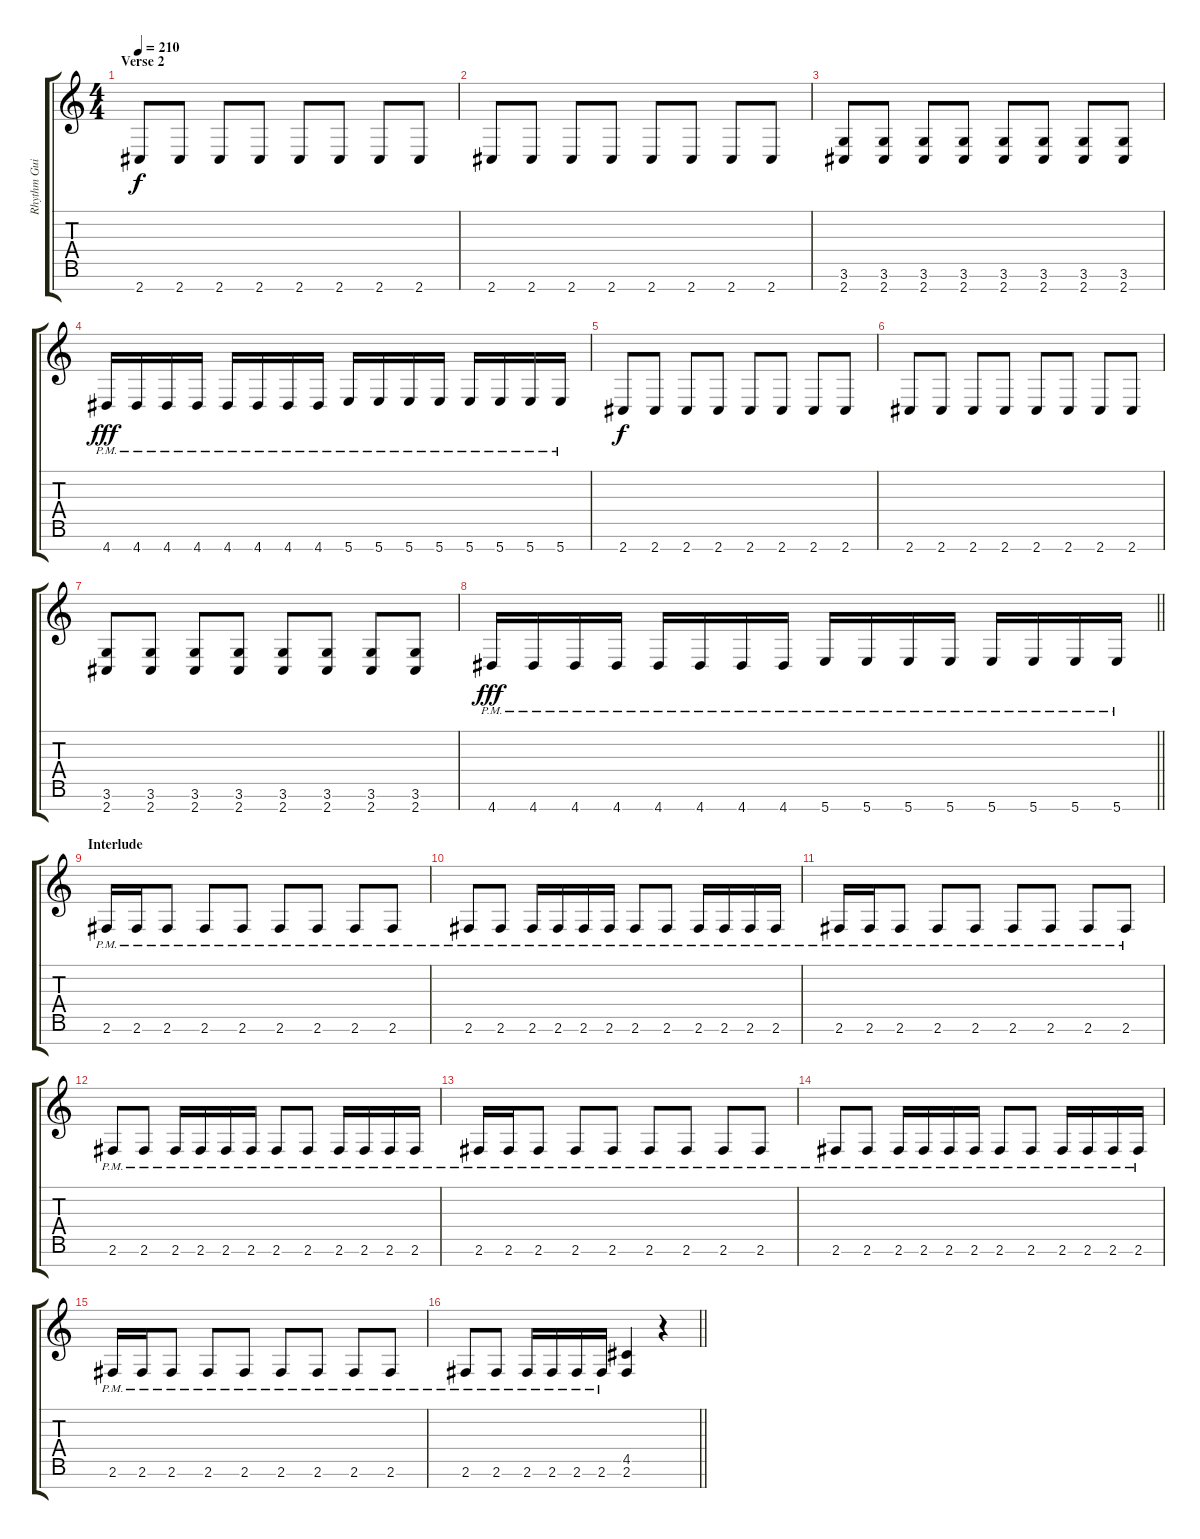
\track ("Rhythm Guitar 2" "Rhythm Gui") {instrument overdrivenguitar}
\staff {score tabs}
\tuning (E4 B3 G3 D3 A2 E2 B1) {hide}
\ts (4 4)
\section ("" "Verse 2")
\tempo 210
\clef g2
\ks c
2.7.8{dy f} 2.7.8 2.7.8 2.7.8 2.7.8 2.7.8 2.7.8 2.7.8 |
2.7.8 2.7.8 2.7.8 2.7.8 2.7.8 2.7.8 2.7.8 2.7.8 |
(3.6 2.7).8 (3.6 2.7).8 (3.6 2.7).8 (3.6 2.7).8 (3.6 2.7).8 (3.6 2.7).8 (3.6 2.7).8 (3.6 2.7).8 |
4.7{pm}.16{dy fff} 4.7{pm}.16 4.7{pm}.16 4.7{pm}.16 4.7{pm}.16 4.7{pm}.16 4.7{pm}.16 4.7{pm}.16 5.7{pm}.16 5.7{pm}.16 5.7{pm}.16 5.7{pm}.16 5.7{pm}.16 5.7{pm}.16 5.7{pm}.16 5.7{pm}.16 |
2.7.8{dy f} 2.7.8 2.7.8 2.7.8 2.7.8 2.7.8 2.7.8 2.7.8 |
2.7.8 2.7.8 2.7.8 2.7.8 2.7.8 2.7.8 2.7.8 2.7.8 |
(3.6 2.7).8 (3.6 2.7).8 (3.6 2.7).8 (3.6 2.7).8 (3.6 2.7).8 (3.6 2.7).8 (3.6 2.7).8 (3.6 2.7).8 |
\barLineRight lightlight
4.7{pm}.16{dy fff} 4.7{pm}.16 4.7{pm}.16 4.7{pm}.16 4.7{pm}.16 4.7{pm}.16 4.7{pm}.16 4.7{pm}.16 5.7{pm}.16 5.7{pm}.16 5.7{pm}.16 5.7{pm}.16 5.7{pm}.16 5.7{pm}.16 5.7{pm}.16 5.7{pm}.16 |
\section ("" "Interlude")
2.6{pm}.16 2.6{pm}.16 2.6{pm}.8 2.6{pm}.8 2.6{pm}.8 2.6{pm}.8 2.6{pm}.8 2.6{pm}.8 2.6{pm}.8 |
2.6{pm}.8 2.6{pm}.8 2.6{pm}.16 2.6{pm}.16 2.6{pm}.16 2.6{pm}.16 2.6{pm}.8 2.6{pm}.8 2.6{pm}.16 2.6{pm}.16 2.6{pm}.16 2.6{pm}.16 |
2.6{pm}.16 2.6{pm}.16 2.6{pm}.8 2.6{pm}.8 2.6{pm}.8 2.6{pm}.8 2.6{pm}.8 2.6{pm}.8 2.6{pm}.8 |
2.6{pm}.8 2.6{pm}.8 2.6{pm}.16 2.6{pm}.16 2.6{pm}.16 2.6{pm}.16 2.6{pm}.8 2.6{pm}.8 2.6{pm}.16 2.6{pm}.16 2.6{pm}.16 2.6{pm}.16 |
2.6{pm}.16 2.6{pm}.16 2.6{pm}.8 2.6{pm}.8 2.6{pm}.8 2.6{pm}.8 2.6{pm}.8 2.6{pm}.8 2.6{pm}.8 |
2.6{pm}.8 2.6{pm}.8 2.6{pm}.16 2.6{pm}.16 2.6{pm}.16 2.6{pm}.16 2.6{pm}.8 2.6{pm}.8 2.6{pm}.16 2.6{pm}.16 2.6{pm}.16 2.6{pm}.16 |
2.6{pm}.16 2.6{pm}.16 2.6{pm}.8 2.6{pm}.8 2.6{pm}.8 2.6{pm}.8 2.6{pm}.8 2.6{pm}.8 2.6{pm}.8 |
\barLineRight lightlight
2.6{pm}.8 2.6{pm}.8 2.6{pm}.16 2.6{pm}.16 2.6{pm}.16 2.6{pm}.16 (4.5 2.6).4 r.4
